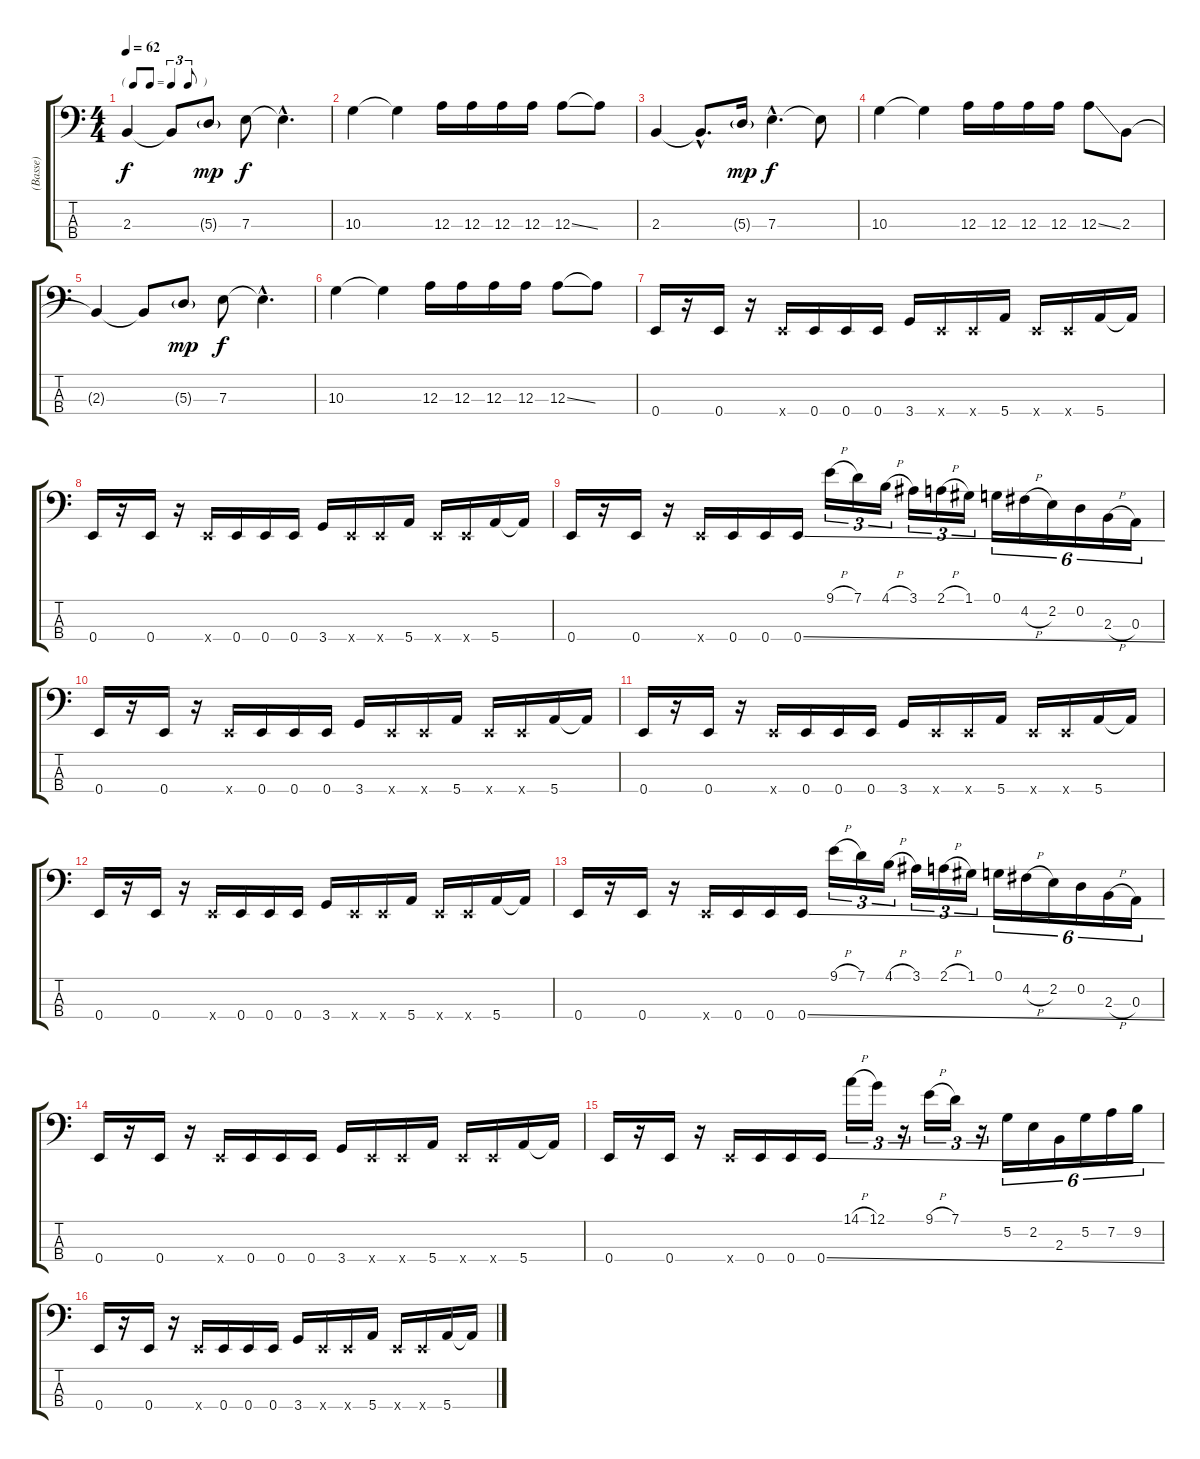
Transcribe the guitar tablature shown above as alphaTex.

\track ("(Basse)" "(Basse)") {instrument electricbassfinger}
\staff {score tabs}
\tuning (G2 D2 A1 E1) {hide}
\ts (4 4)
\tf triplet8th
\tempo 62
\clef f4
\ks c
2.3{t}.4{dy f} 2.3{t}.8 5.3{g}.8{dy mp} 7.3.8{dy f} 7.3{hac t}.4{d} |
10.3.4 10.3{t}.4 12.3.16 12.3.16 12.3.16 12.3.16 12.3{ss}.8 12.3{t}.8 |
2.3.4 2.3{hac t}.8{d} 5.3{g}.16{dy mp} 7.3{hac}.4{d dy f} 7.3{t}.8 |
10.3.4 10.3{t}.4 12.3.16 12.3.16 12.3.16 12.3.16 12.3{ss}.8 2.3.8 |
2.3{t}.4 2.3{t}.8 5.3{g}.8{dy mp} 7.3.8{dy f} 7.3{hac t}.4{d} |
10.3.4 10.3{t}.4 12.3.16 12.3.16 12.3.16 12.3.16 12.3{ss}.8 12.3{t}.8 |
0.4.16 r.16 0.4.16 r.16 0.4{x}.16 0.4.16 0.4.16 0.4.16 3.4.16 0.4{x}.16 0.4{x}.16 5.4.16 0.4{x}.16 0.4{x}.16 5.4.16 5.4{t}.16 |
0.4.16 r.16 0.4.16 r.16 0.4{x}.16 0.4.16 0.4.16 0.4.16 3.4.16 0.4{x}.16 0.4{x}.16 5.4.16 0.4{x}.16 0.4{x}.16 5.4.16 5.4{t}.16 |
0.4.16 r.16 0.4.16 r.16 0.4{x}.16 0.4.16 0.4.16 0.4{ss}.16 9.1{h}.16{tu (3 2)} 7.1.16{tu (3 2)} 4.1{h}.16{tu (3 2)} 3.1.16{tu (3 2)} 2.1{h}.16{tu (3 2)} 1.1.16{tu (3 2)} 0.1.16{tu (6 4)} 4.2{h}.16{tu (6 4)} 2.2.16{tu (6 4)} 0.2.16{tu (6 4)} 2.3{h}.16{tu (6 4)} 0.3.16{tu (6 4)} |
0.4.16 r.16 0.4.16 r.16 0.4{x}.16 0.4.16 0.4.16 0.4.16 3.4.16 0.4{x}.16 0.4{x}.16 5.4.16 0.4{x}.16 0.4{x}.16 5.4.16 5.4{t}.16 |
0.4.16 r.16 0.4.16 r.16 0.4{x}.16 0.4.16 0.4.16 0.4.16 3.4.16 0.4{x}.16 0.4{x}.16 5.4.16 0.4{x}.16 0.4{x}.16 5.4.16 5.4{t}.16 |
0.4.16 r.16 0.4.16 r.16 0.4{x}.16 0.4.16 0.4.16 0.4.16 3.4.16 0.4{x}.16 0.4{x}.16 5.4.16 0.4{x}.16 0.4{x}.16 5.4.16 5.4{t}.16 |
0.4.16 r.16 0.4.16 r.16 0.4{x}.16 0.4.16 0.4.16 0.4{ss}.16 9.1{h}.16{tu (3 2)} 7.1.16{tu (3 2)} 4.1{h}.16{tu (3 2)} 3.1.16{tu (3 2)} 2.1{h}.16{tu (3 2)} 1.1.16{tu (3 2)} 0.1.16{tu (6 4)} 4.2{h}.16{tu (6 4)} 2.2.16{tu (6 4)} 0.2.16{tu (6 4)} 2.3{h}.16{tu (6 4)} 0.3.16{tu (6 4)} |
0.4.16 r.16 0.4.16 r.16 0.4{x}.16 0.4.16 0.4.16 0.4.16 3.4.16 0.4{x}.16 0.4{x}.16 5.4.16 0.4{x}.16 0.4{x}.16 5.4.16 5.4{t}.16 |
0.4.16 r.16 0.4.16 r.16 0.4{x}.16 0.4.16 0.4.16 0.4{ss}.16 14.1{h}.16{tu (3 2)} 12.1.16{tu (3 2)} r.16{tu (3 2)} 9.1{h}.16{tu (3 2)} 7.1.16{tu (3 2)} r.16{tu (3 2)} 5.2.16{tu (6 4)} 2.2.16{tu (6 4)} 2.3.16{tu (6 4)} 5.2.16{tu (6 4)} 7.2.16{tu (6 4)} 9.2.16{tu (6 4)} |
0.4.16 r.16 0.4.16 r.16 0.4{x}.16 0.4.16 0.4.16 0.4.16 3.4.16 0.4{x}.16 0.4{x}.16 5.4.16 0.4{x}.16 0.4{x}.16 5.4.16 5.4{t}.16
